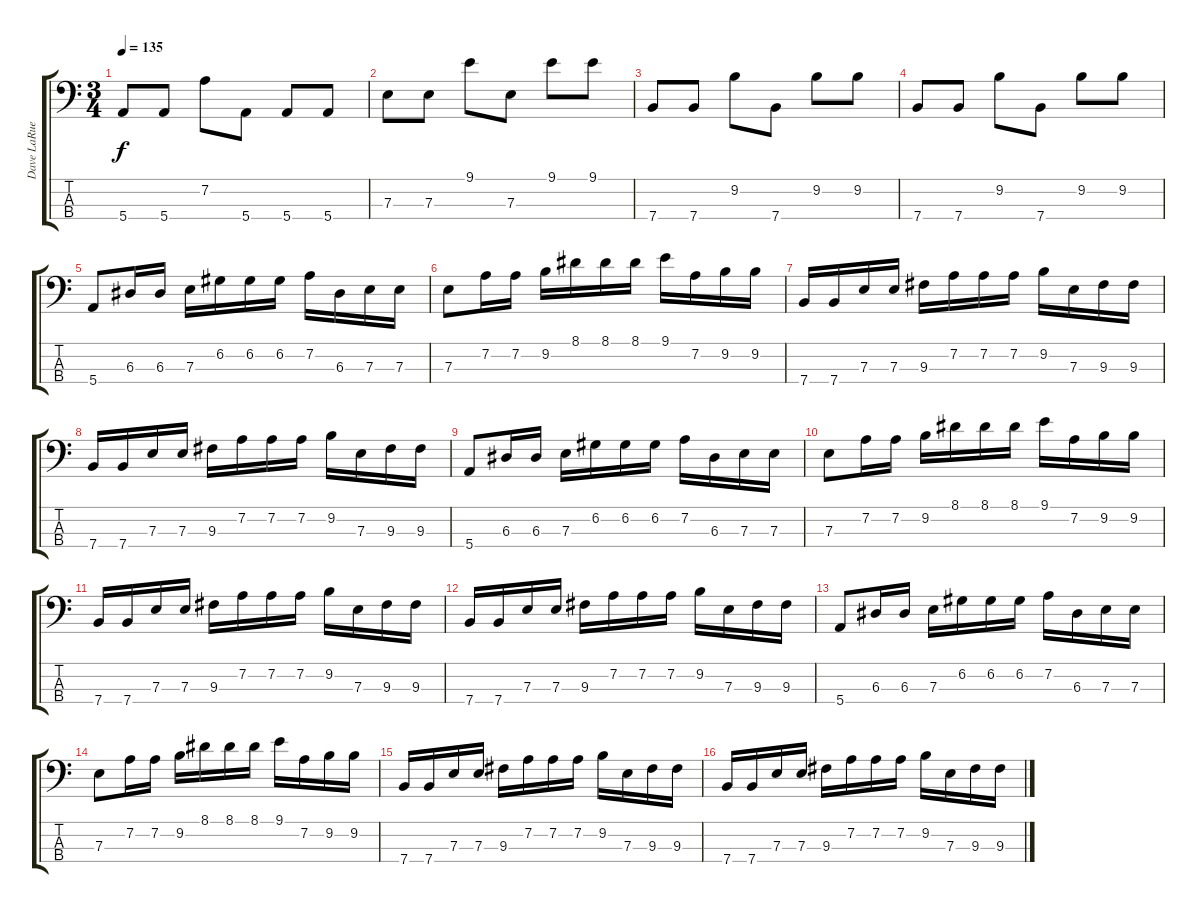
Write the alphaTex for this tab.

\track ("Dave LaRue" "Dave LaRue") {instrument electricbasspick}
\staff {score tabs}
\tuning (G2 D2 A1 E1) {hide}
\ts (3 4)
\tempo 135
\clef f4
\ks c
5.4.8{dy f} 5.4.8 7.2.8 5.4.8 5.4.8 5.4.8 |
7.3.8 7.3.8 9.1.8 7.3.8 9.1.8 9.1.8 |
7.4.8 7.4.8 9.2.8 7.4.8 9.2.8 9.2.8 |
7.4.8 7.4.8 9.2.8 7.4.8 9.2.8 9.2.8 |
5.4.8 6.3.16 6.3.16 7.3.16 6.2.16 6.2.16 6.2.16 7.2.16 6.3.16 7.3.16 7.3.16 |
7.3.8 7.2.16 7.2.16 9.2.16 8.1.16 8.1.16 8.1.16 9.1.16 7.2.16 9.2.16 9.2.16 |
7.4.16 7.4.16 7.3.16 7.3.16 9.3.16 7.2.16 7.2.16 7.2.16 9.2.16 7.3.16 9.3.16 9.3.16 |
7.4.16 7.4.16 7.3.16 7.3.16 9.3.16 7.2.16 7.2.16 7.2.16 9.2.16 7.3.16 9.3.16 9.3.16 |
5.4.8 6.3.16 6.3.16 7.3.16 6.2.16 6.2.16 6.2.16 7.2.16 6.3.16 7.3.16 7.3.16 |
7.3.8 7.2.16 7.2.16 9.2.16 8.1.16 8.1.16 8.1.16 9.1.16 7.2.16 9.2.16 9.2.16 |
7.4.16 7.4.16 7.3.16 7.3.16 9.3.16 7.2.16 7.2.16 7.2.16 9.2.16 7.3.16 9.3.16 9.3.16 |
7.4.16 7.4.16 7.3.16 7.3.16 9.3.16 7.2.16 7.2.16 7.2.16 9.2.16 7.3.16 9.3.16 9.3.16 |
5.4.8 6.3.16 6.3.16 7.3.16 6.2.16 6.2.16 6.2.16 7.2.16 6.3.16 7.3.16 7.3.16 |
7.3.8 7.2.16 7.2.16 9.2.16 8.1.16 8.1.16 8.1.16 9.1.16 7.2.16 9.2.16 9.2.16 |
7.4.16 7.4.16 7.3.16 7.3.16 9.3.16 7.2.16 7.2.16 7.2.16 9.2.16 7.3.16 9.3.16 9.3.16 |
7.4.16 7.4.16 7.3.16 7.3.16 9.3.16 7.2.16 7.2.16 7.2.16 9.2.16 7.3.16 9.3.16 9.3.16
